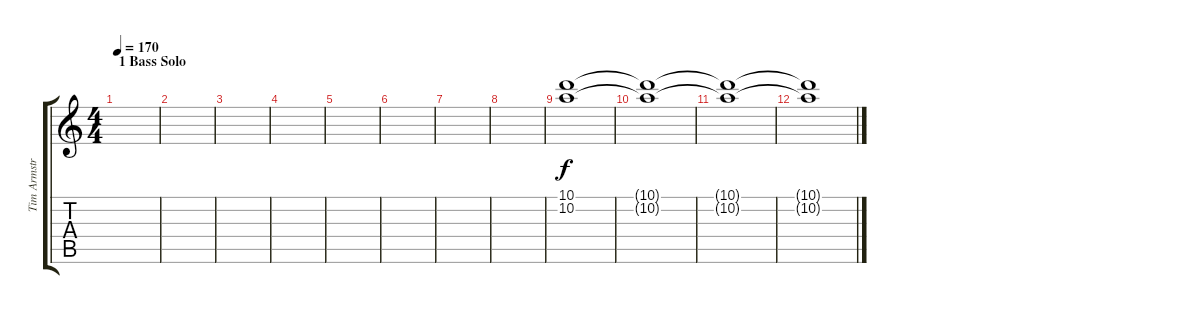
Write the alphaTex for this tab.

\track ("Tim Armstrong" "Tim Armstr") {instrument overdrivenguitar}
\staff {score tabs}
\tuning (E4 B3 G3 D3 A2 E2) {hide}
\ts (4 4)
\section ("" "1 Bass Solo")
\tempo 170
\clef g2
\ks c
|
|
|
|
|
|
|
|
(10.1 10.2).1{volume 10} |
(10.1{t} 10.2{t}).1{volume 0} |
(10.1{t} 10.2{t}).1 |
(10.1{t} 10.2{t}).1
